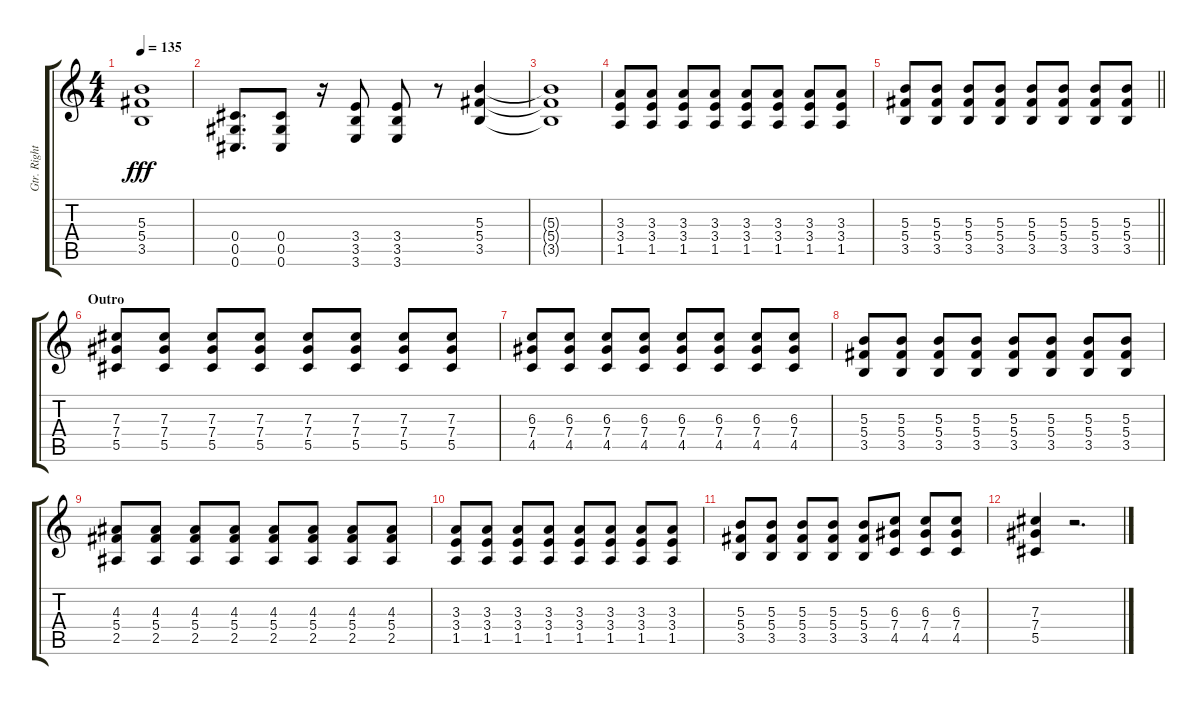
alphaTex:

\track ("Gtr. Right" "Gtr. Right") {instrument electricguitarjazz}
\staff {score tabs}
\tuning (Eb4 Bb3 Gb3 Db3 Ab2 Db2) {hide}
\ts (4 4)
\tempo 135
\clef g2
\ks c
(5.3{t} 5.4{t} 3.5{t}).1{dy fff} |
(0.4 0.5 0.6).8{d} (0.4 0.5 0.6).8 r.16 (3.4 3.5 3.6).8 (3.4 3.5 3.6).8 r.8 (5.3 5.4 3.5).4 |
(5.3{t} 5.4{t} 3.5{t}).1 |
(3.3 3.4 1.5).8 (3.3 3.4 1.5).8 (3.3 3.4 1.5).8 (3.3 3.4 1.5).8 (3.3 3.4 1.5).8 (3.3 3.4 1.5).8 (3.3 3.4 1.5).8 (3.3 3.4 1.5).8 |
\barLineRight lightlight
(5.3 5.4 3.5).8 (5.3 5.4 3.5).8 (5.3 5.4 3.5).8 (5.3 5.4 3.5).8 (5.3 5.4 3.5).8 (5.3 5.4 3.5).8 (5.3 5.4 3.5).8 (5.3 5.4 3.5).8 |
\section ("" "Outro")
(7.3 7.4 5.5).8 (7.3 7.4 5.5).8 (7.3 7.4 5.5).8 (7.3 7.4 5.5).8 (7.3 7.4 5.5).8 (7.3 7.4 5.5).8 (7.3 7.4 5.5).8 (7.3 7.4 5.5).8 |
(6.3 7.4 4.5).8 (6.3 7.4 4.5).8 (6.3 7.4 4.5).8 (6.3 7.4 4.5).8 (6.3 7.4 4.5).8 (6.3 7.4 4.5).8 (6.3 7.4 4.5).8 (6.3 7.4 4.5).8 |
(5.3 5.4 3.5).8 (5.3 5.4 3.5).8 (5.3 5.4 3.5).8 (5.3 5.4 3.5).8 (5.3 5.4 3.5).8 (5.3 5.4 3.5).8 (5.3 5.4 3.5).8 (5.3 5.4 3.5).8 |
(4.3 5.4 2.5).8 (4.3 5.4 2.5).8 (4.3 5.4 2.5).8 (4.3 5.4 2.5).8 (4.3 5.4 2.5).8 (4.3 5.4 2.5).8 (4.3 5.4 2.5).8 (4.3 5.4 2.5).8 |
(3.3 3.4 1.5).8 (3.3 3.4 1.5).8 (3.3 3.4 1.5).8 (3.3 3.4 1.5).8 (3.3 3.4 1.5).8 (3.3 3.4 1.5).8 (3.3 3.4 1.5).8 (3.3 3.4 1.5).8 |
(5.3 5.4 3.5).8 (5.3 5.4 3.5).8 (5.3 5.4 3.5).8 (5.3 5.4 3.5).8 (5.3 5.4 3.5).8 (6.3 7.4 4.5).8 (6.3 7.4 4.5).8 (6.3 7.4 4.5).8 |
(7.3 7.4 5.5).4 r.2{d}
